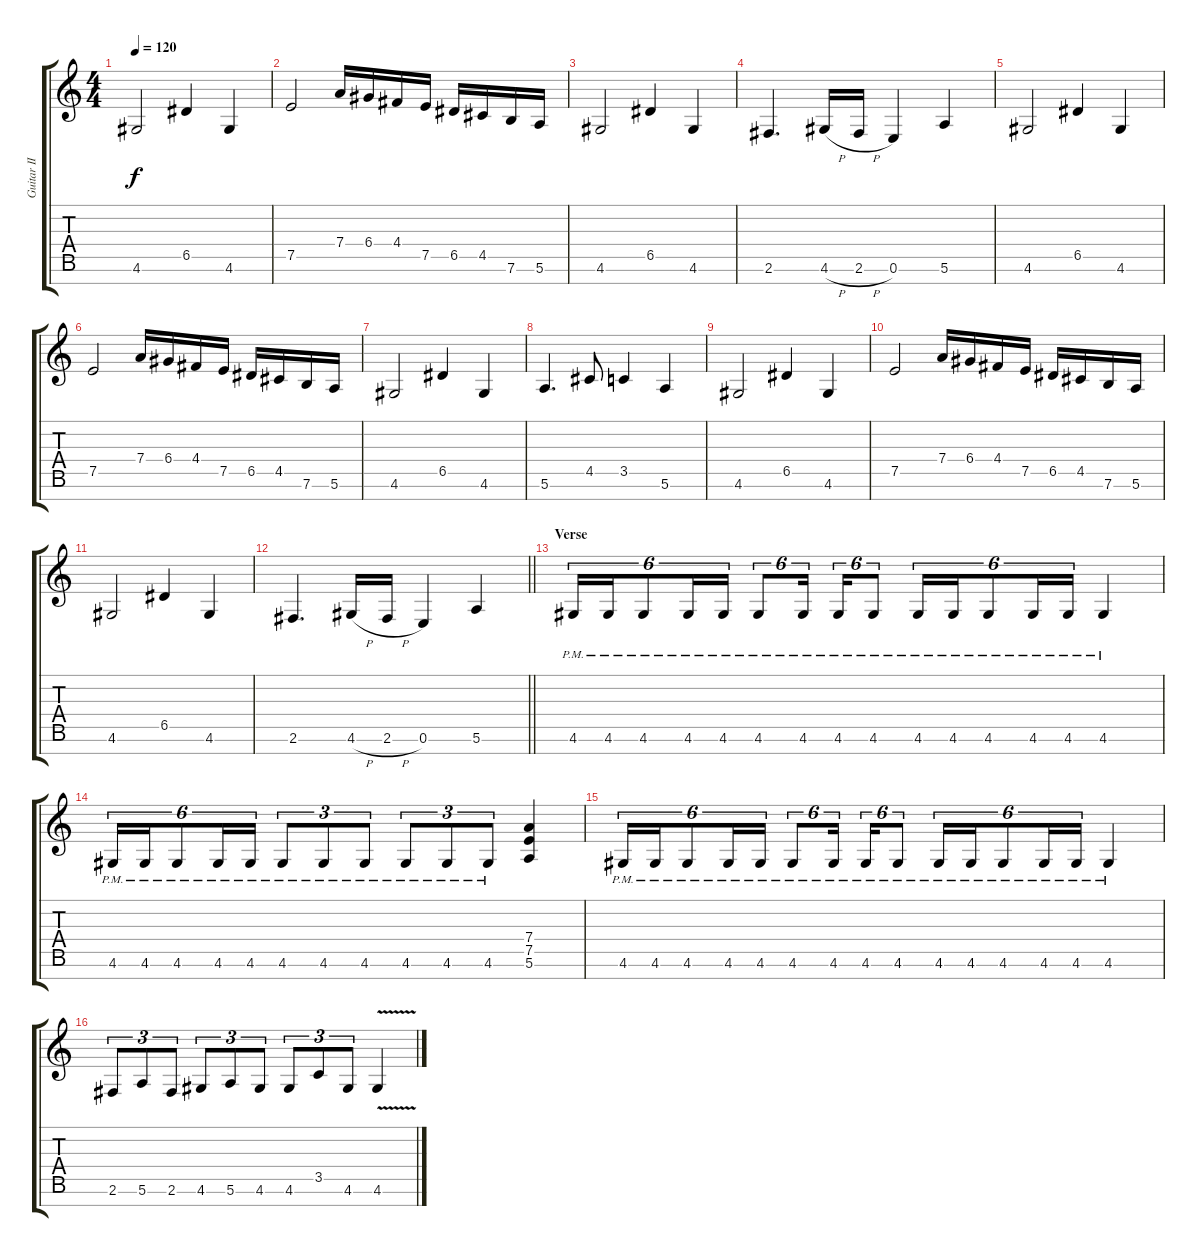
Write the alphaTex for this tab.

\track ("Guitar II" "Guitar II") {instrument distortionguitar}
\staff {score tabs}
\tuning (E4 B3 G3 D3 A2 E2 B1) {hide}
\ts (4 4)
\tempo 120
\clef g2
\ks c
4.6.2{dy f} 6.5.4 4.6.4 |
7.5.2 7.4.16 6.4.16 4.4.16 7.5.16 6.5.16 4.5.16 7.6.16 5.6.16 |
4.6.2 6.5.4 4.6.4 |
2.6.4{d} 4.6{h}.16 2.6{h}.16 0.6.4 5.6.4 |
4.6.2 6.5.4 4.6.4 |
7.5.2 7.4.16 6.4.16 4.4.16 7.5.16 6.5.16 4.5.16 7.6.16 5.6.16 |
4.6.2 6.5.4 4.6.4 |
5.6.4{d} 4.5.8 3.5.4 5.6.4 |
4.6.2 6.5.4 4.6.4 |
7.5.2 7.4.16 6.4.16 4.4.16 7.5.16 6.5.16 4.5.16 7.6.16 5.6.16 |
4.6.2 6.5.4 4.6.4 |
\barLineRight lightlight
2.6.4{d} 4.6{h}.16 2.6{h}.16 0.6.4 5.6.4 |
\section ("" "Verse")
4.6{pm}.16{tu (6 4)} 4.6{pm}.16{tu (6 4)} 4.6{pm}.8{tu (6 4)} 4.6{pm}.16{tu (6 4)} 4.6{pm}.16{tu (6 4)} 4.6{pm}.8{tu (6 4)} 4.6{pm}.16{tu (6 4) beam splitsecondary} 4.6{pm}.16{tu (6 4)} 4.6{pm}.8{tu (6 4)} 4.6{pm}.16{tu (6 4)} 4.6{pm}.16{tu (6 4)} 4.6{pm}.8{tu (6 4)} 4.6{pm}.16{tu (6 4)} 4.6{pm}.16{tu (6 4)} 4.6{pm}.4 |
4.6{pm}.16{tu (6 4)} 4.6{pm}.16{tu (6 4)} 4.6{pm}.8{tu (6 4)} 4.6{pm}.16{tu (6 4)} 4.6{pm}.16{tu (6 4)} 4.6{pm}.8{tu (3 2)} 4.6{pm}.8{tu (3 2)} 4.6{pm}.8{tu (3 2)} 4.6{pm}.8{tu (3 2)} 4.6{pm}.8{tu (3 2)} 4.6{pm}.8{tu (3 2)} (7.4 7.5 5.6).4 |
4.6{pm}.16{tu (6 4)} 4.6{pm}.16{tu (6 4)} 4.6{pm}.8{tu (6 4)} 4.6{pm}.16{tu (6 4)} 4.6{pm}.16{tu (6 4)} 4.6{pm}.8{tu (6 4)} 4.6{pm}.16{tu (6 4) beam splitsecondary} 4.6{pm}.16{tu (6 4)} 4.6{pm}.8{tu (6 4)} 4.6{pm}.16{tu (6 4)} 4.6{pm}.16{tu (6 4)} 4.6{pm}.8{tu (6 4)} 4.6{pm}.16{tu (6 4)} 4.6{pm}.16{tu (6 4)} 4.6{pm}.4 |
2.6.8{tu (3 2)} 5.6.8{tu (3 2)} 2.6.8{tu (3 2)} 4.6.8{tu (3 2)} 5.6.8{tu (3 2)} 4.6.8{tu (3 2)} 4.6.8{tu (3 2)} 3.5.8{tu (3 2)} 4.6.8{tu (3 2)} 4.6{v}.4
